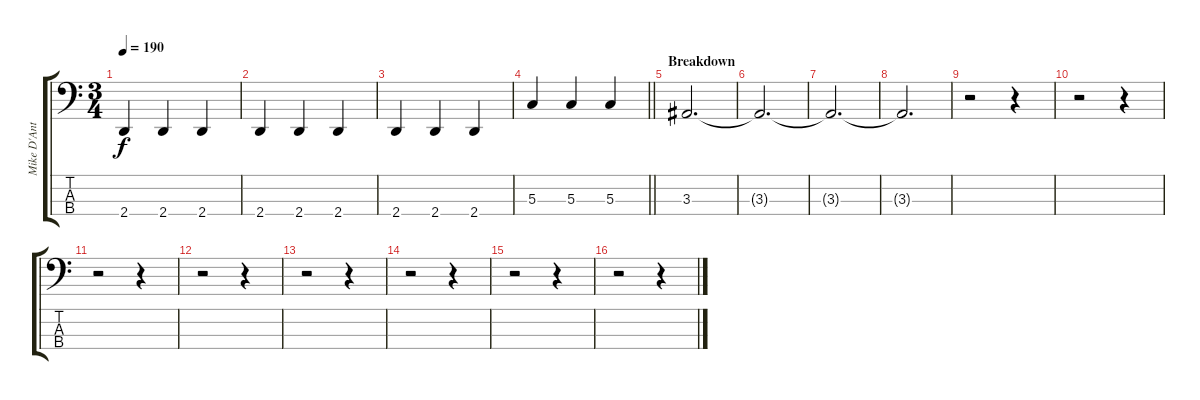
\track ("Mike D'Antonio" "Mike D'Ant") {instrument electricbasspick}
\staff {score tabs}
\tuning (F2 C2 G1 C1) {hide}
\ts (3 4)
\tempo 190
\clef f4
\ks c
2.4.4{dy f} 2.4.4 2.4.4 |
2.4.4 2.4.4 2.4.4 |
2.4.4 2.4.4 2.4.4 |
\barLineRight lightlight
5.3.4 5.3.4 5.3.4 |
\section ("" "Breakdown")
3.3.2{d} |
3.3{t}.2{d} |
3.3{t}.2{d} |
3.3{t}.2{d} |
r.2 r.4 |
r.2 r.4 |
r.2 r.4 |
r.2 r.4 |
r.2 r.4 |
r.2 r.4 |
r.2 r.4 |
r.2 r.4
